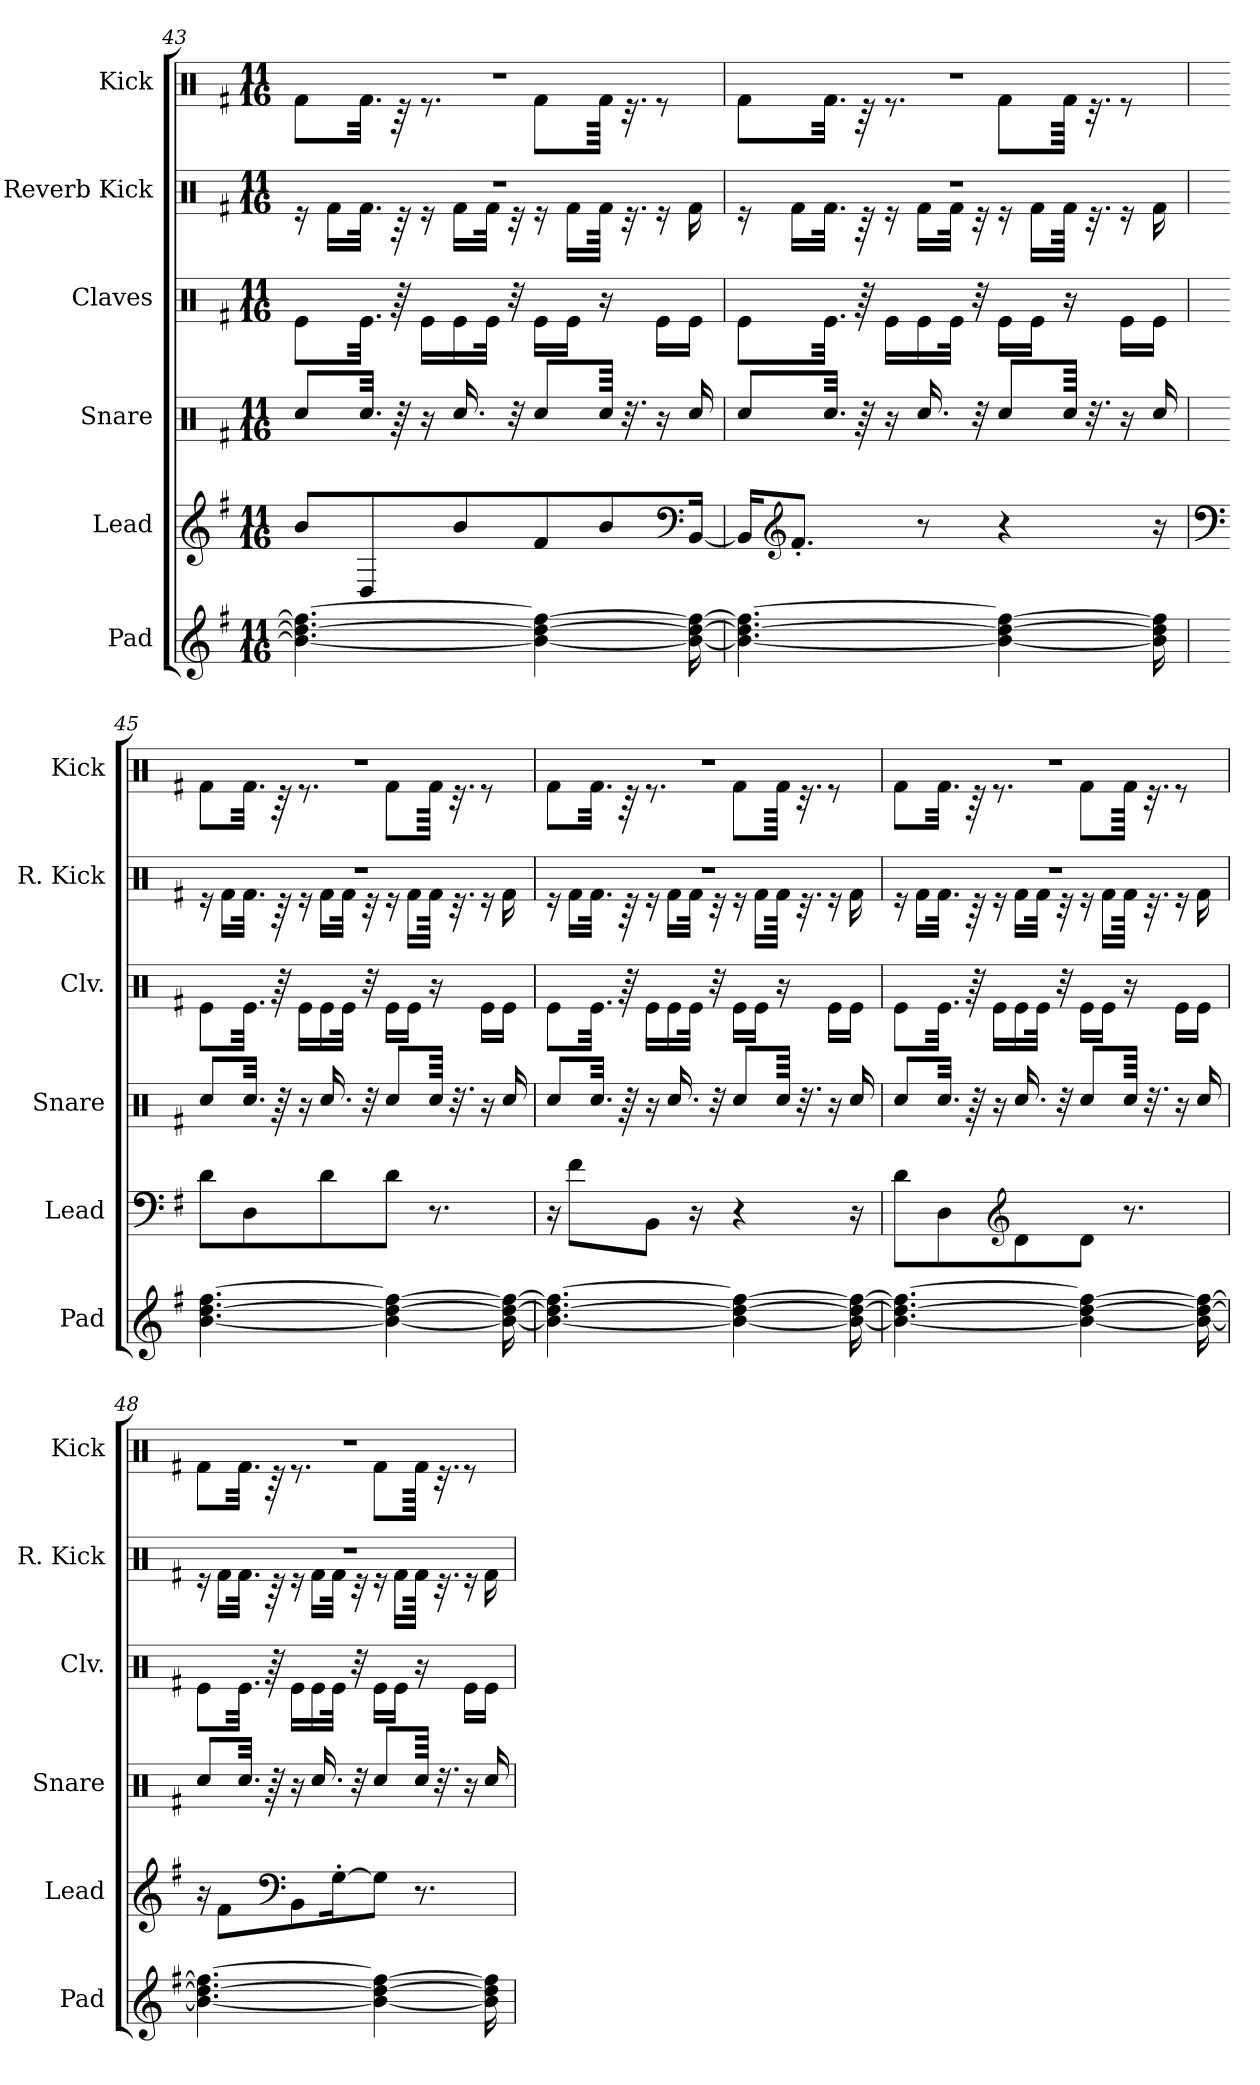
**kern	**kern	**kern	**kern	**kern	**kern
*part6	*part5	*part4	*part3	*part2	*part1
*staff6	*staff5	*staff4	*staff3	*staff2	*staff1
*I"Pad	*I"Lead	*I"Snare	*I"Claves	*I"Reverb Kick	*I"Kick
*I'Pad	*I'Lead	*I'Snare	*I'Clv.	*I'R. Kick	*I'Kick
*clefG2	*clefG2	*clefX	*clefX	*clefX	*clefX
*k[f#]	*k[f#]	*k[f#]	*k[f#]	*k[f#]	*k[f#]
*M11/16	*M11/16	*M11/16	*M11/16	*M11/16	*M11/16
=43	=43	=43	=43	=43	=43
*	*	*	*	*^	*^
4.b\_ 4.dd\_ 4.ff#\_	8b/L	8Rcc/L	8Re\L	16%11r	16r	16%11r	8Rf\L
.	.	.	.	.	16Rf\LL	.	.
.	8D/	32.Rcc/Jkk	32.Re\Jkk	.	32.Rf\JJk	.	32.Rf\Jkk
.	.	64r	64r	.	64r	.	64r
.	.	16r	16Re\LL	.	16r	.	8.r
.	8b/	16.Rcc/	16Re\	.	16Rf\LL	.	.
.	.	.	32Re\JJk	.	32Rf\JJk	.	.
.	.	32r	32r	.	32r	.	.
4b\_ 4dd\_ 4ff#\_	8f#/	8Rcc/L	16Re\LL	.	16r	.	8Rf\L
.	.	.	16Re\JJ	.	16Rf\LL	.	.
.	8b/	64Rcc/Jkkk	16r	.	64Rf\JJkk	.	64Rf\Jkkk
.	.	32.r	.	.	32.r	.	32.r
.	.	16r	16Re\LL	.	16r	.	8r
*	*clefF4	*	*	*	*	*	*
16b\_ 16dd\_ 16ff#\_	[16BB/Jk	16Rcc/	16Re\JJ	.	16Rf\	.	.
!!LO:LB:g=z	!!
=44	=44	=44	=44	=44	=44	=44	=44
4.b\_ 4.dd\_ 4.ff#\_	16BB/KL]	8Rcc/L	8Re\L	16%11r	16r	16%11r	8Rf\L
*	*clefG2	*	*	*	*	*	*
.	8.f#'/J	.	.	.	16Rf\LL	.	.
.	.	32.Rcc/Jkk	32.Re\Jkk	.	32.Rf\JJk	.	32.Rf\Jkk
.	.	64r	64r	.	64r	.	64r
.	.	16r	16Re\LL	.	16r	.	8.r
.	8r	16.Rcc/	16Re\	.	16Rf\LL	.	.
.	.	.	32Re\JJk	.	32Rf\JJk	.	.
.	.	32r	32r	.	32r	.	.
4b\_ 4dd\_ 4ff#\_	4r	8Rcc/L	16Re\LL	.	16r	.	8Rf\L
.	.	.	16Re\JJ	.	16Rf\LL	.	.
.	.	64Rcc/Jkkk	16r	.	64Rf\JJkk	.	64Rf\Jkkk
.	.	32.r	.	.	32.r	.	32.r
.	.	16r	16Re\LL	.	16r	.	8r
16b\] 16dd\] 16ff#\]	16r	16Rcc/	16Re\JJ	.	16Rf\	.	.
=45	=45	=45	=45	=45	=45	=45	=45
*	*clefF4	*	*	*	*	*	*
[4.b\ [4.dd\ [4.ff#\	8d\L	8Rcc/L	8Re\L	16%11r	16r	16%11r	8Rf\L
.	.	.	.	.	16Rf\LL	.	.
.	8D\	32.Rcc/Jkk	32.Re\Jkk	.	32.Rf\JJk	.	32.Rf\Jkk
.	.	64r	64r	.	64r	.	64r
.	.	16r	16Re\LL	.	16r	.	8.r
.	8d\	16.Rcc/	16Re\	.	16Rf\LL	.	.
.	.	.	32Re\JJk	.	32Rf\JJk	.	.
.	.	32r	32r	.	32r	.	.
4b\_ 4dd\_ 4ff#\_	8d\J	8Rcc/L	16Re\LL	.	16r	.	8Rf\L
.	.	.	16Re\JJ	.	16Rf\LL	.	.
.	8.r	64Rcc/Jkkk	16r	.	64Rf\JJkk	.	64Rf\Jkkk
.	.	32.r	.	.	32.r	.	32.r
.	.	16r	16Re\LL	.	16r	.	8r
16b\_ 16dd\_ 16ff#\_	.	16Rcc/	16Re\JJ	.	16Rf\	.	.
!!LO:PB:g=z	!!
=46	=46	=46	=46	=46	=46	=46	=46
4.b\_ 4.dd\_ 4.ff#\_	16r	8Rcc/L	8Re\L	16%11r	16r	16%11r	8Rf\L
.	8f#\L	.	.	.	16Rf\LL	.	.
.	.	32.Rcc/Jkk	32.Re\Jkk	.	32.Rf\JJk	.	32.Rf\Jkk
.	.	64r	64r	.	64r	.	64r
.	8BB\J	16r	16Re\LL	.	16r	.	8.r
.	.	16.Rcc/	16Re\	.	16Rf\LL	.	.
.	16r	.	32Re\JJk	.	32Rf\JJk	.	.
.	.	32r	32r	.	32r	.	.
4b\_ 4dd\_ 4ff#\_	4r	8Rcc/L	16Re\LL	.	16r	.	8Rf\L
.	.	.	16Re\JJ	.	16Rf\LL	.	.
.	.	64Rcc/Jkkk	16r	.	64Rf\JJkk	.	64Rf\Jkkk
.	.	32.r	.	.	32.r	.	32.r
.	.	16r	16Re\LL	.	16r	.	8r
16b\_ 16dd\_ 16ff#\_	16r	16Rcc/	16Re\JJ	.	16Rf\	.	.
=47	=47	=47	=47	=47	=47	=47	=47
4.b\_ 4.dd\_ 4.ff#\_	8d\L	8Rcc/L	8Re\L	16%11r	16r	16%11r	8Rf\L
.	.	.	.	.	16Rf\LL	.	.
.	8D\	32.Rcc/Jkk	32.Re\Jkk	.	32.Rf\JJk	.	32.Rf\Jkk
.	.	64r	64r	.	64r	.	64r
.	.	16r	16Re\LL	.	16r	.	8.r
*	*clefG2	*	*	*	*	*	*
.	8d\	16.Rcc/	16Re\	.	16Rf\LL	.	.
.	.	.	32Re\JJk	.	32Rf\JJk	.	.
.	.	32r	32r	.	32r	.	.
4b\_ 4dd\_ 4ff#\_	8d\J	8Rcc/L	16Re\LL	.	16r	.	8Rf\L
.	.	.	16Re\JJ	.	16Rf\LL	.	.
.	8.r	64Rcc/Jkkk	16r	.	64Rf\JJkk	.	64Rf\Jkkk
.	.	32.r	.	.	32.r	.	32.r
.	.	16r	16Re\LL	.	16r	.	8r
16b\_ 16dd\_ 16ff#\_	.	16Rcc/	16Re\JJ	.	16Rf\	.	.
!!LO:LB:g=z	!!
=48	=48	=48	=48	=48	=48	=48	=48
4.b\_ 4.dd\_ 4.ff#\_	16r	8Rcc/L	8Re\L	16%11r	16r	16%11r	8Rf\L
.	8f#\L	.	.	.	16Rf\LL	.	.
.	.	32.Rcc/Jkk	32.Re\Jkk	.	32.Rf\JJk	.	32.Rf\Jkk
.	.	64r	64r	.	64r	.	64r
*	*clefF4	*	*	*	*	*	*
.	8BB\	16r	16Re\LL	.	16r	.	8.r
.	.	16.Rcc/	16Re\	.	16Rf\LL	.	.
.	[16G'\K	.	32Re\JJk	.	32Rf\JJk	.	.
.	.	32r	32r	.	32r	.	.
4b\_ 4dd\_ 4ff#\_	8G\J]	8Rcc/L	16Re\LL	.	16r	.	8Rf\L
.	.	.	16Re\JJ	.	16Rf\LL	.	.
.	8.r	64Rcc/Jkkk	16r	.	64Rf\JJkk	.	64Rf\Jkkk
.	.	32.r	.	.	32.r	.	32.r
.	.	16r	16Re\LL	.	16r	.	8r
16b\] 16dd\] 16ff#\]	.	16Rcc/	16Re\JJ	.	16Rf\	.	.
*	*	*	*	*v	*v	*	*
*	*	*	*	*	*v	*v
=	=	=	=	=	=
*-	*-	*-	*-	*-	*-
